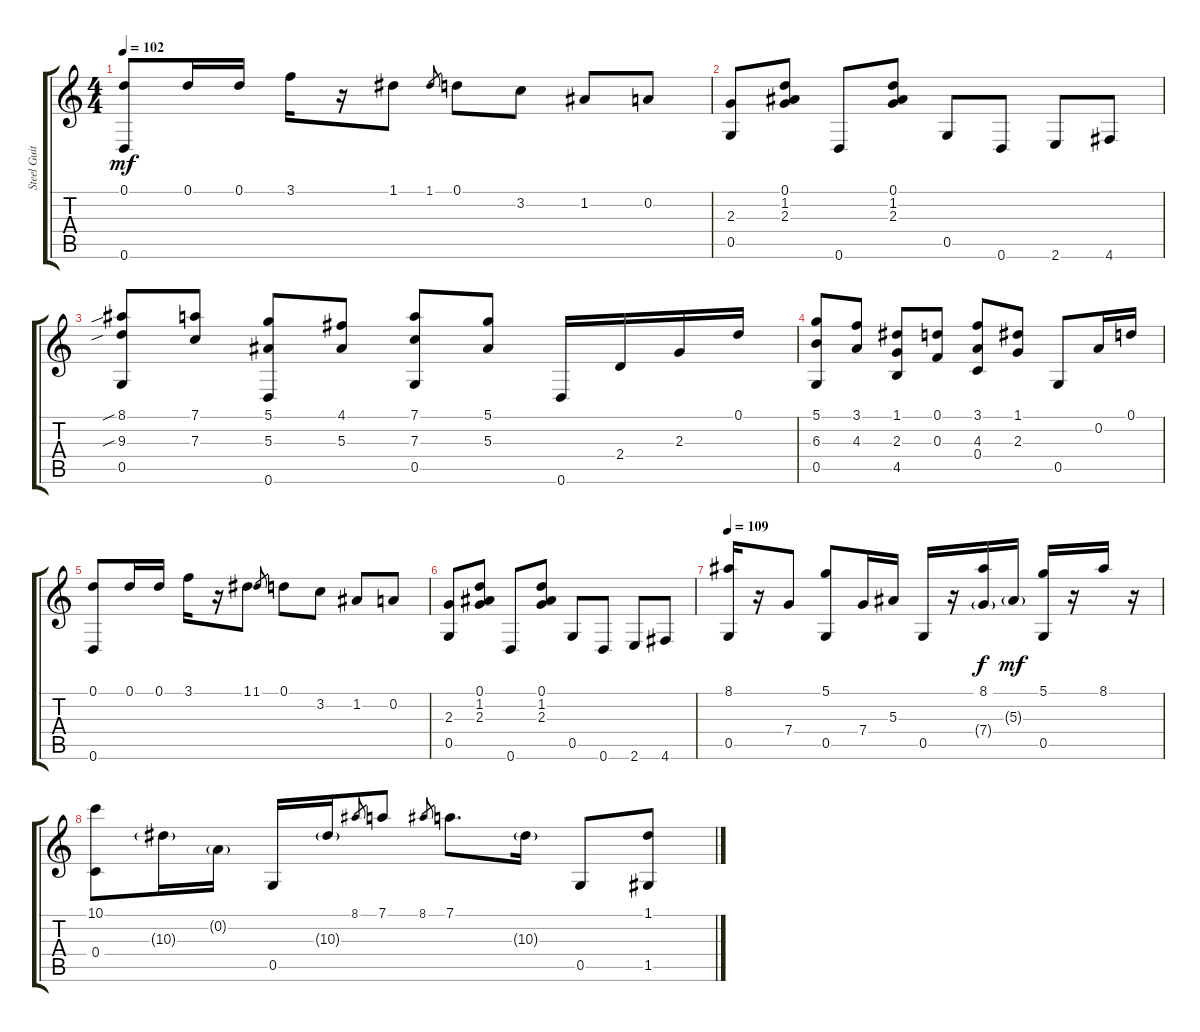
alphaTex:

\track ("Steel Guitar" "Steel Guit") {instrument acousticguitarsteel}
\staff {score tabs}
\tuning (D4 A3 F3 C3 G2 D2) {hide}
\ts (4 4)
\tempo 102
\clef g2
\ks c
(0.1 0.6).8{dy mf} 0.1.16 0.1.16 3.1.16 r.16 1.1.8 1.1.8{gr} 0.1.8 3.2.8 1.2.8 0.2.8 |
(2.3 0.5).8 (0.1 1.2 2.3).8 0.6.8 (0.1 1.2 2.3).8 0.5.8 0.6.8 2.6.8 4.6.8 |
(8.1{sib} 9.3{sib} 0.5).8 (7.1 7.3).8 (5.1 5.3 0.6).8 (4.1 5.3).8 (7.1 7.3 0.5).8 (5.1 5.3).8 0.6.16 2.4.16 2.3.16 0.1.16 |
(5.1 6.3 0.5).8 (3.1 4.3).8 (1.1 2.3 4.5).8 (0.1 0.3).8 (3.1 4.3 0.4).8 (1.1 2.3).8 0.5.8 0.2.16 0.1.16 |
(0.1 0.6).8 0.1.16 0.1.16 3.1.16 r.16 1.1.8 1.1.8{gr} 0.1.8 3.2.8 1.2.8 0.2.8 |
(2.3 0.5).8 (0.1 1.2 2.3).8 0.6.8 (0.1 1.2 2.3).8 0.5.8 0.6.8 2.6.8 4.6.8 |
\tempo 109
(8.1 0.5).16 r.16 7.4.8 (5.1 0.5).8 7.4.16 5.3.16 0.5.16 r.16 (8.1 7.4{g}).16{dy f} 5.3{g}.16{dy mf} (5.1 0.5).16 r.16 8.1.16 r.16 |
(10.1 0.4).8 10.3{g}.16 0.2{g}.16 0.5.16 10.3{g}.16 8.1.8{gr} 7.1.8 8.1.8{gr} 7.1.8{d} 10.3{g}.16 0.5.8 (1.1{sl} 1.5{sl}).8
